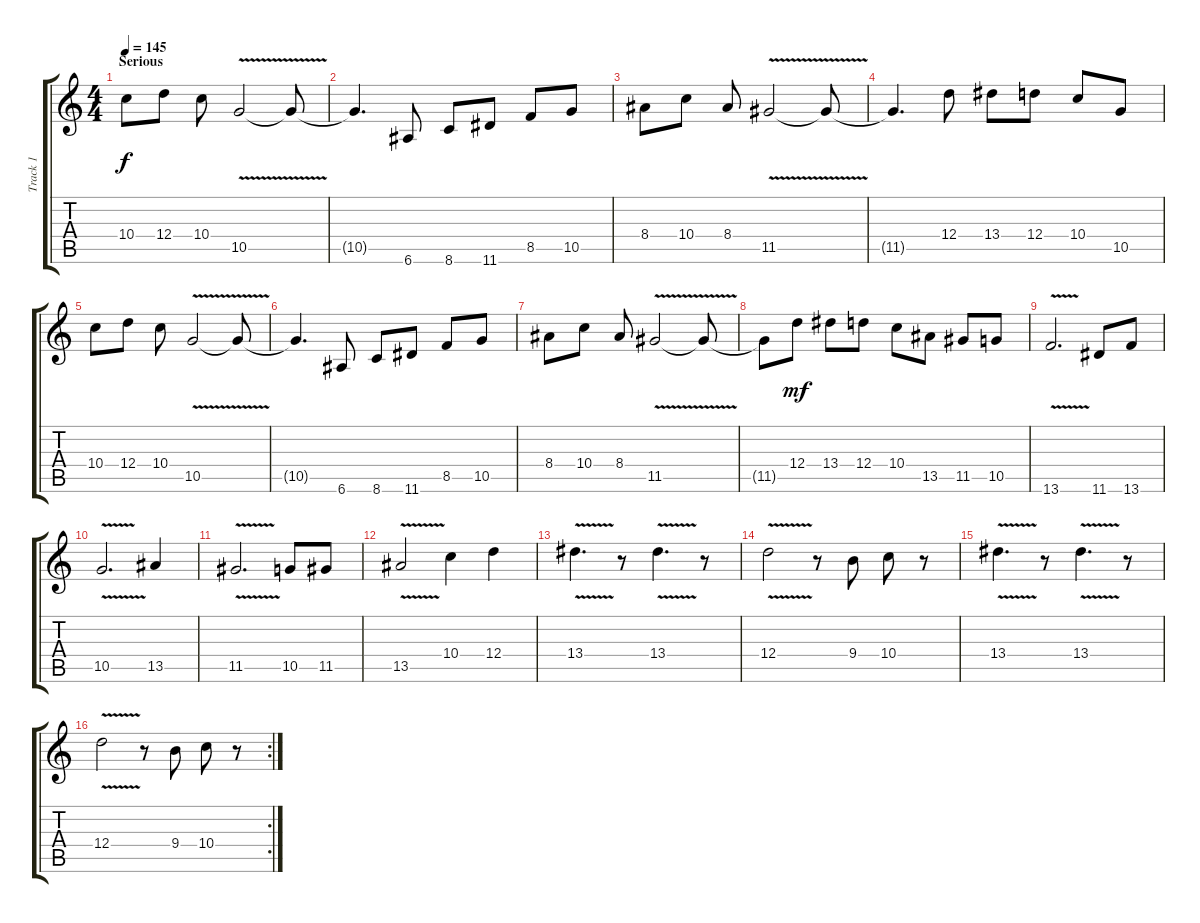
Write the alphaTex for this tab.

\track ("Track 1" "Track 1") {instrument distortionguitar}
\staff {score tabs}
\tuning (E4 B3 G3 D3 A2 E2) {hide}
\ts (4 4)
\section ("" "Serious")
\tempo 145
\clef g2
\ks c
10.4.8{dy f} 12.4.8 10.4.8 10.5{v}.2 10.5{t}.8 |
10.5{t}.4{d} 6.6.8 8.6.8 11.6.8 8.5.8 10.5.8 |
8.4.8 10.4.8 8.4.8 11.5{v}.2 11.5{t}.8 |
11.5{t}.4{d} 12.4.8 13.4.8 12.4.8 10.4.8 10.5.8 |
10.4.8 12.4.8 10.4.8 10.5{v}.2 10.5{t}.8 |
10.5{t}.4{d} 6.6.8 8.6.8 11.6.8 8.5.8 10.5.8 |
8.4.8 10.4.8 8.4.8 11.5{v}.2 11.5{t}.8 |
11.5{t}.8 12.4.8{dy mf} 13.4.8 12.4.8 10.4.8 13.5.8 11.5.8 10.5.8 |
13.6{v}.2{d} 11.6.8 13.6.8 |
10.5{v}.2{d} 13.5.4 |
11.5{v}.2{d} 10.5.8 11.5.8 |
13.5{v}.2 10.4.4 12.4.4 |
13.4{v}.4{d} r.8 13.4{v}.4{d} r.8 |
12.4{v}.2 r.8 9.4.8 10.4.8 r.8 |
13.4{v}.4{d} r.8 13.4{v}.4{d} r.8 |
\rc 2
12.4{v}.2 r.8 9.4.8 10.4.8 r.8
